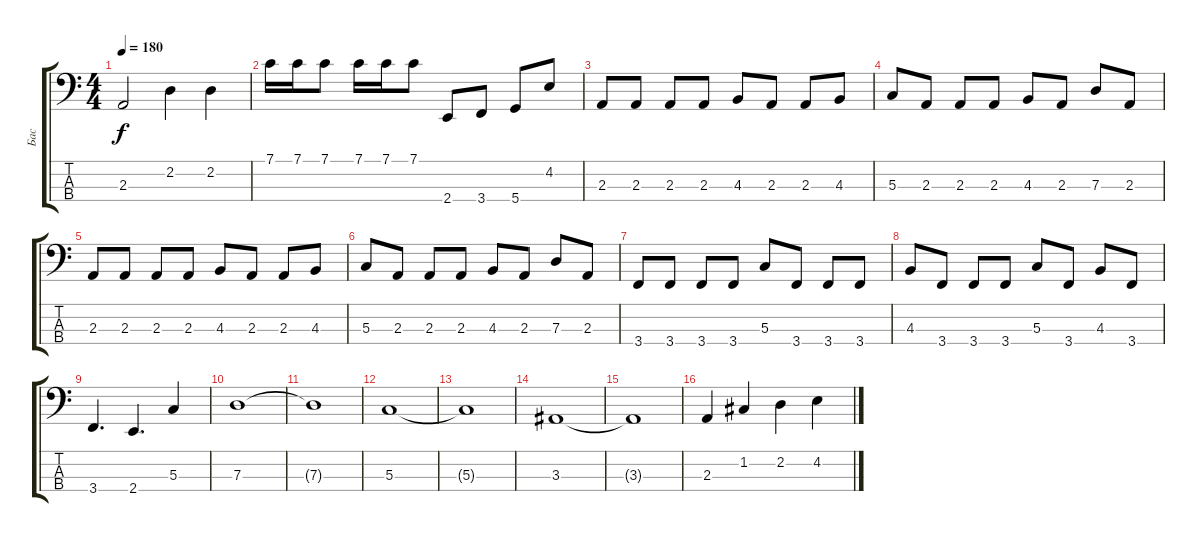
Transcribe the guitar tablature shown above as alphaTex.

\track ("Бас" "Бас") {instrument electricbasspick}
\staff {score tabs}
\tuning (F2 C2 G1 D1) {hide}
\ts (4 4)
\tempo 180
\clef f4
\ks c
2.3.2{dy f} 2.2.4 2.2.4 |
7.1.16 7.1.16 7.1.8 7.1.16 7.1.16 7.1.8 2.4.8 3.4.8 5.4.8 4.2.8 |
2.3.8 2.3.8 2.3.8 2.3.8 4.3.8 2.3.8 2.3.8 4.3.8 |
5.3.8 2.3.8 2.3.8 2.3.8 4.3.8 2.3.8 7.3.8 2.3.8 |
2.3.8 2.3.8 2.3.8 2.3.8 4.3.8 2.3.8 2.3.8 4.3.8 |
5.3.8 2.3.8 2.3.8 2.3.8 4.3.8 2.3.8 7.3.8 2.3.8 |
3.4.8 3.4.8 3.4.8 3.4.8 5.3.8 3.4.8 3.4.8 3.4.8 |
4.3.8 3.4.8 3.4.8 3.4.8 5.3.8 3.4.8 4.3.8 3.4.8 |
3.4.4{d} 2.4.4{d} 5.3.4 |
7.3.1 |
7.3{t}.1 |
5.3.1 |
5.3{t}.1 |
3.3.1 |
3.3{t}.1 |
2.3.4 1.2.4 2.2.4 4.2.4
